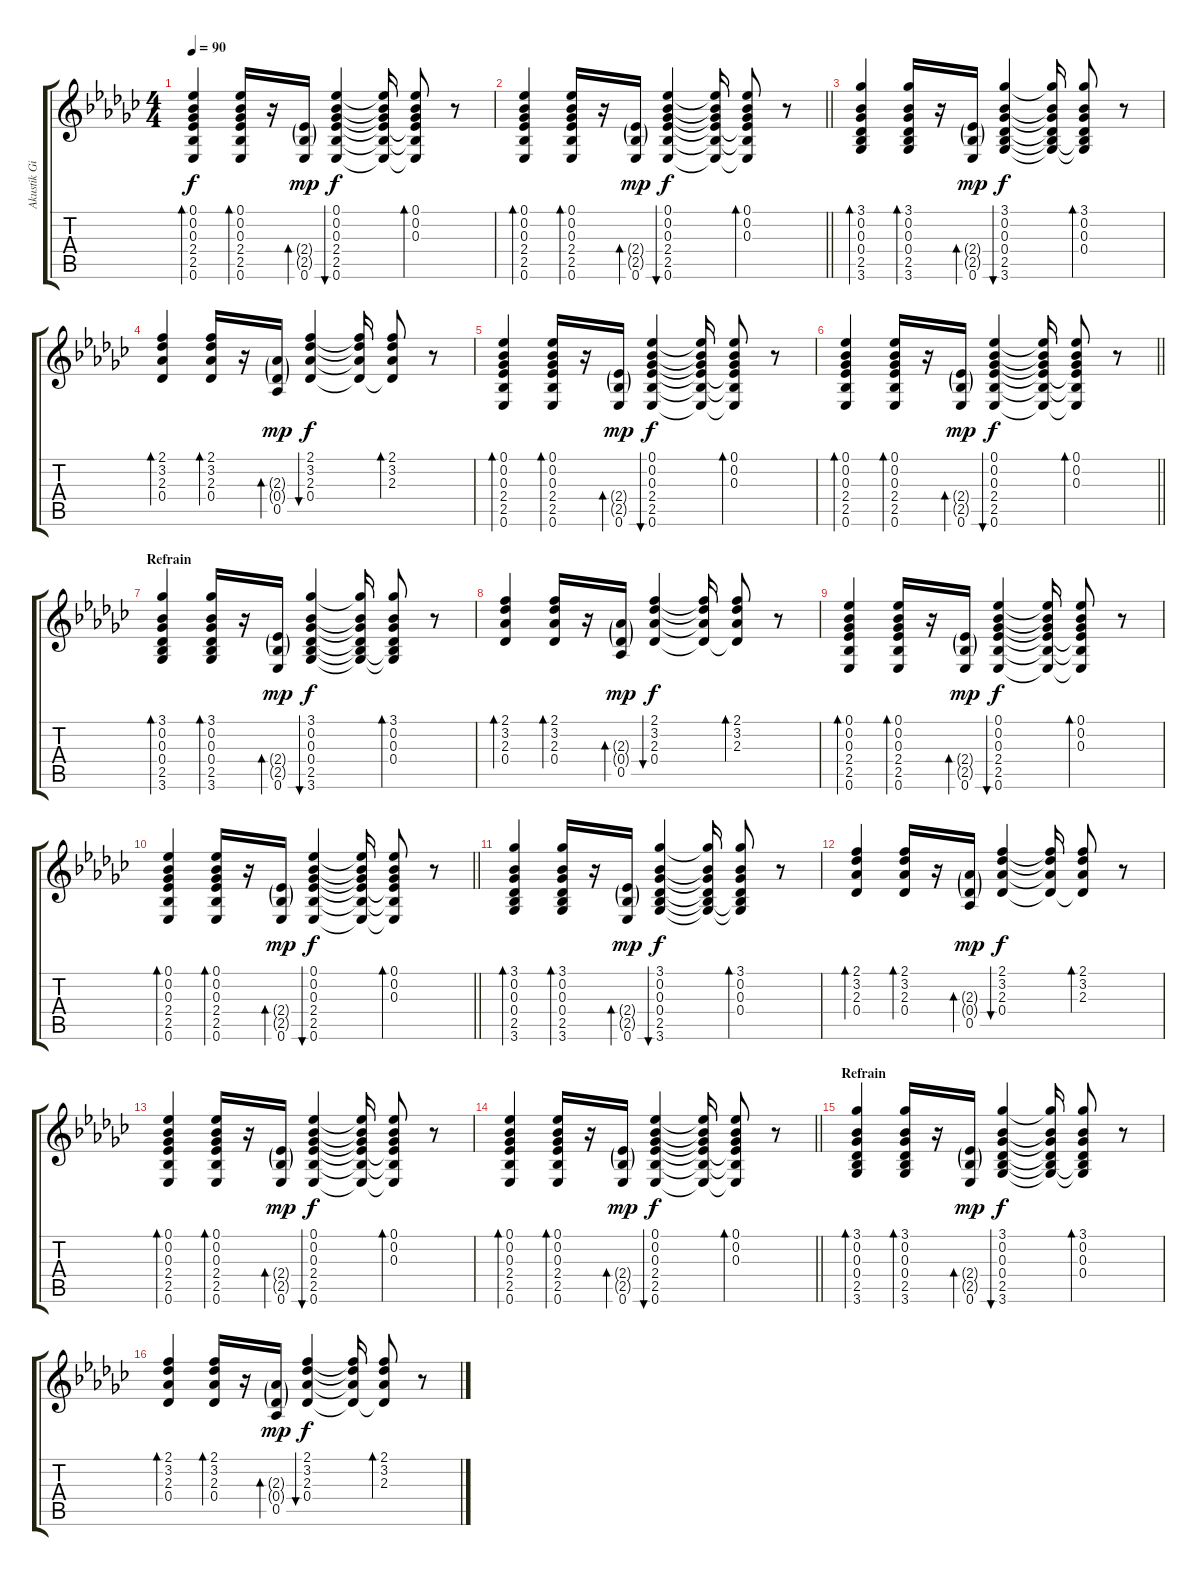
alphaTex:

\track ("Akustik Gitarre" "Akustik Gi") {instrument acousticguitarsteel}
\staff {score tabs}
\tuning (Eb4 Bb3 Gb3 Db3 Ab2 Eb2) {hide}
\ts (4 4)
\tempo 90
\clef g2
\ks ebminor
(0.1 0.2 0.3 2.4 2.5 0.6).4{bd 60 dy f} (0.1 0.2 0.3 2.4 2.5 0.6).16{bd 60} r.16 (2.4{g} 2.5{g} 0.6).16{bd 60 dy mp} (0.1 0.2 0.3 2.4 2.5 0.6).4{bu 60 dy f} (0.1{t} 0.2{t} 0.3{t} 2.4{t} 2.5{t} 0.6{t}).16 (0.1 0.2 0.3 2.4{t} 2.5{t} 0.6{t}).8{bd 60} r.8 |
\barLineRight lightlight
(0.1 0.2 0.3 2.4 2.5 0.6).4{bd 60} (0.1 0.2 0.3 2.4 2.5 0.6).16{bd 60} r.16 (2.4{g} 2.5{g} 0.6).16{bd 60 dy mp} (0.1 0.2 0.3 2.4 2.5 0.6).4{bu 60 dy f} (0.1{t} 0.2{t} 0.3{t} 2.4{t} 2.5{t} 0.6{t}).16 (0.1 0.2 0.3 2.4{t} 2.5{t} 0.6{t}).8{bd 60} r.8 |
(3.1 0.2 0.3 0.4 2.5 3.6).4{bd 60} (3.1 0.2 0.3 0.4 2.5 3.6).16{bd 60} r.16 (2.4{g} 2.5{g} 0.6).16{bd 60 dy mp} (3.1 0.2 0.3 0.4 2.5 3.6).4{bu 60 dy f} (3.1{t} 0.2{t} 0.3{t} 0.4{t} 2.5{t} 3.6{t}).16 (3.1 0.2 0.3 0.4 2.5{t} 3.6{t}).8{bd 60} r.8 |
(2.1 3.2 2.3 0.4).4{bd 60} (2.1 3.2 2.3 0.4).16{bd 60} r.16 (2.3{g} 0.4{g} 0.5).16{bd 60 dy mp} (2.1 3.2 2.3 0.4).4{bu 60 dy f} (2.1{t} 3.2{t} 2.3{t} 0.4{t}).16 (2.1 3.2 2.3 0.4{t}).8{bd 60} r.8 |
(0.1 0.2 0.3 2.4 2.5 0.6).4{bd 60} (0.1 0.2 0.3 2.4 2.5 0.6).16{bd 60} r.16 (2.4{g} 2.5{g} 0.6).16{bd 60 dy mp} (0.1 0.2 0.3 2.4 2.5 0.6).4{bu 60 dy f} (0.1{t} 0.2{t} 0.3{t} 2.4{t} 2.5{t} 0.6{t}).16 (0.1 0.2 0.3 2.4{t} 2.5{t} 0.6{t}).8{bd 60} r.8 |
\barLineRight lightlight
(0.1 0.2 0.3 2.4 2.5 0.6).4{bd 60} (0.1 0.2 0.3 2.4 2.5 0.6).16{bd 60} r.16 (2.4{g} 2.5{g} 0.6).16{bd 60 dy mp} (0.1 0.2 0.3 2.4 2.5 0.6).4{bu 60 dy f} (0.1{t} 0.2{t} 0.3{t} 2.4{t} 2.5{t} 0.6{t}).16 (0.1 0.2 0.3 2.4{t} 2.5{t} 0.6{t}).8{bd 60} r.8 |
\section ("" "Refrain")
(3.1 0.2 0.3 0.4 2.5 3.6).4{bd 60} (3.1 0.2 0.3 0.4 2.5 3.6).16{bd 60} r.16 (2.4{g} 2.5{g} 0.6).16{bd 60 dy mp} (3.1 0.2 0.3 0.4 2.5 3.6).4{bu 60 dy f} (3.1{t} 0.2{t} 0.3{t} 0.4{t} 2.5{t} 3.6{t}).16 (3.1 0.2 0.3 0.4 2.5{t} 3.6{t}).8{bd 60} r.8 |
(2.1 3.2 2.3 0.4).4{bd 60} (2.1 3.2 2.3 0.4).16{bd 60} r.16 (2.3{g} 0.4{g} 0.5).16{bd 60 dy mp} (2.1 3.2 2.3 0.4).4{bu 60 dy f} (2.1{t} 3.2{t} 2.3{t} 0.4{t}).16 (2.1 3.2 2.3 0.4{t}).8{bd 60} r.8 |
(0.1 0.2 0.3 2.4 2.5 0.6).4{bd 60} (0.1 0.2 0.3 2.4 2.5 0.6).16{bd 60} r.16 (2.4{g} 2.5{g} 0.6).16{bd 60 dy mp} (0.1 0.2 0.3 2.4 2.5 0.6).4{bu 60 dy f} (0.1{t} 0.2{t} 0.3{t} 2.4{t} 2.5{t} 0.6{t}).16 (0.1 0.2 0.3 2.4{t} 2.5{t} 0.6{t}).8{bd 60} r.8 |
\barLineRight lightlight
(0.1 0.2 0.3 2.4 2.5 0.6).4{bd 60} (0.1 0.2 0.3 2.4 2.5 0.6).16{bd 60} r.16 (2.4{g} 2.5{g} 0.6).16{bd 60 dy mp} (0.1 0.2 0.3 2.4 2.5 0.6).4{bu 60 dy f} (0.1{t} 0.2{t} 0.3{t} 2.4{t} 2.5{t} 0.6{t}).16 (0.1 0.2 0.3 2.4{t} 2.5{t} 0.6{t}).8{bd 60} r.8 |
(3.1 0.2 0.3 0.4 2.5 3.6).4{bd 60} (3.1 0.2 0.3 0.4 2.5 3.6).16{bd 60} r.16 (2.4{g} 2.5{g} 0.6).16{bd 60 dy mp} (3.1 0.2 0.3 0.4 2.5 3.6).4{bu 60 dy f} (3.1{t} 0.2{t} 0.3{t} 0.4{t} 2.5{t} 3.6{t}).16 (3.1 0.2 0.3 0.4 2.5{t} 3.6{t}).8{bd 60} r.8 |
(2.1 3.2 2.3 0.4).4{bd 60} (2.1 3.2 2.3 0.4).16{bd 60} r.16 (2.3{g} 0.4{g} 0.5).16{bd 60 dy mp} (2.1 3.2 2.3 0.4).4{bu 60 dy f} (2.1{t} 3.2{t} 2.3{t} 0.4{t}).16 (2.1 3.2 2.3 0.4{t}).8{bd 60} r.8 |
(0.1 0.2 0.3 2.4 2.5 0.6).4{bd 60} (0.1 0.2 0.3 2.4 2.5 0.6).16{bd 60} r.16 (2.4{g} 2.5{g} 0.6).16{bd 60 dy mp} (0.1 0.2 0.3 2.4 2.5 0.6).4{bu 60 dy f} (0.1{t} 0.2{t} 0.3{t} 2.4{t} 2.5{t} 0.6{t}).16 (0.1 0.2 0.3 2.4{t} 2.5{t} 0.6{t}).8{bd 60} r.8 |
\barLineRight lightlight
(0.1 0.2 0.3 2.4 2.5 0.6).4{bd 60} (0.1 0.2 0.3 2.4 2.5 0.6).16{bd 60} r.16 (2.4{g} 2.5{g} 0.6).16{bd 60 dy mp} (0.1 0.2 0.3 2.4 2.5 0.6).4{bu 60 dy f} (0.1{t} 0.2{t} 0.3{t} 2.4{t} 2.5{t} 0.6{t}).16 (0.1 0.2 0.3 2.4{t} 2.5{t} 0.6{t}).8{bd 60} r.8 |
\section ("" "Refrain")
(3.1 0.2 0.3 0.4 2.5 3.6).4{bd 60} (3.1 0.2 0.3 0.4 2.5 3.6).16{bd 60} r.16 (2.4{g} 2.5{g} 0.6).16{bd 60 dy mp} (3.1 0.2 0.3 0.4 2.5 3.6).4{bu 60 dy f} (3.1{t} 0.2{t} 0.3{t} 0.4{t} 2.5{t} 3.6{t}).16 (3.1 0.2 0.3 0.4 2.5{t} 3.6{t}).8{bd 60} r.8 |
(2.1 3.2 2.3 0.4).4{bd 60} (2.1 3.2 2.3 0.4).16{bd 60} r.16 (2.3{g} 0.4{g} 0.5).16{bd 60 dy mp} (2.1 3.2 2.3 0.4).4{bu 60 dy f} (2.1{t} 3.2{t} 2.3{t} 0.4{t}).16 (2.1 3.2 2.3 0.4{t}).8{bd 60} r.8
